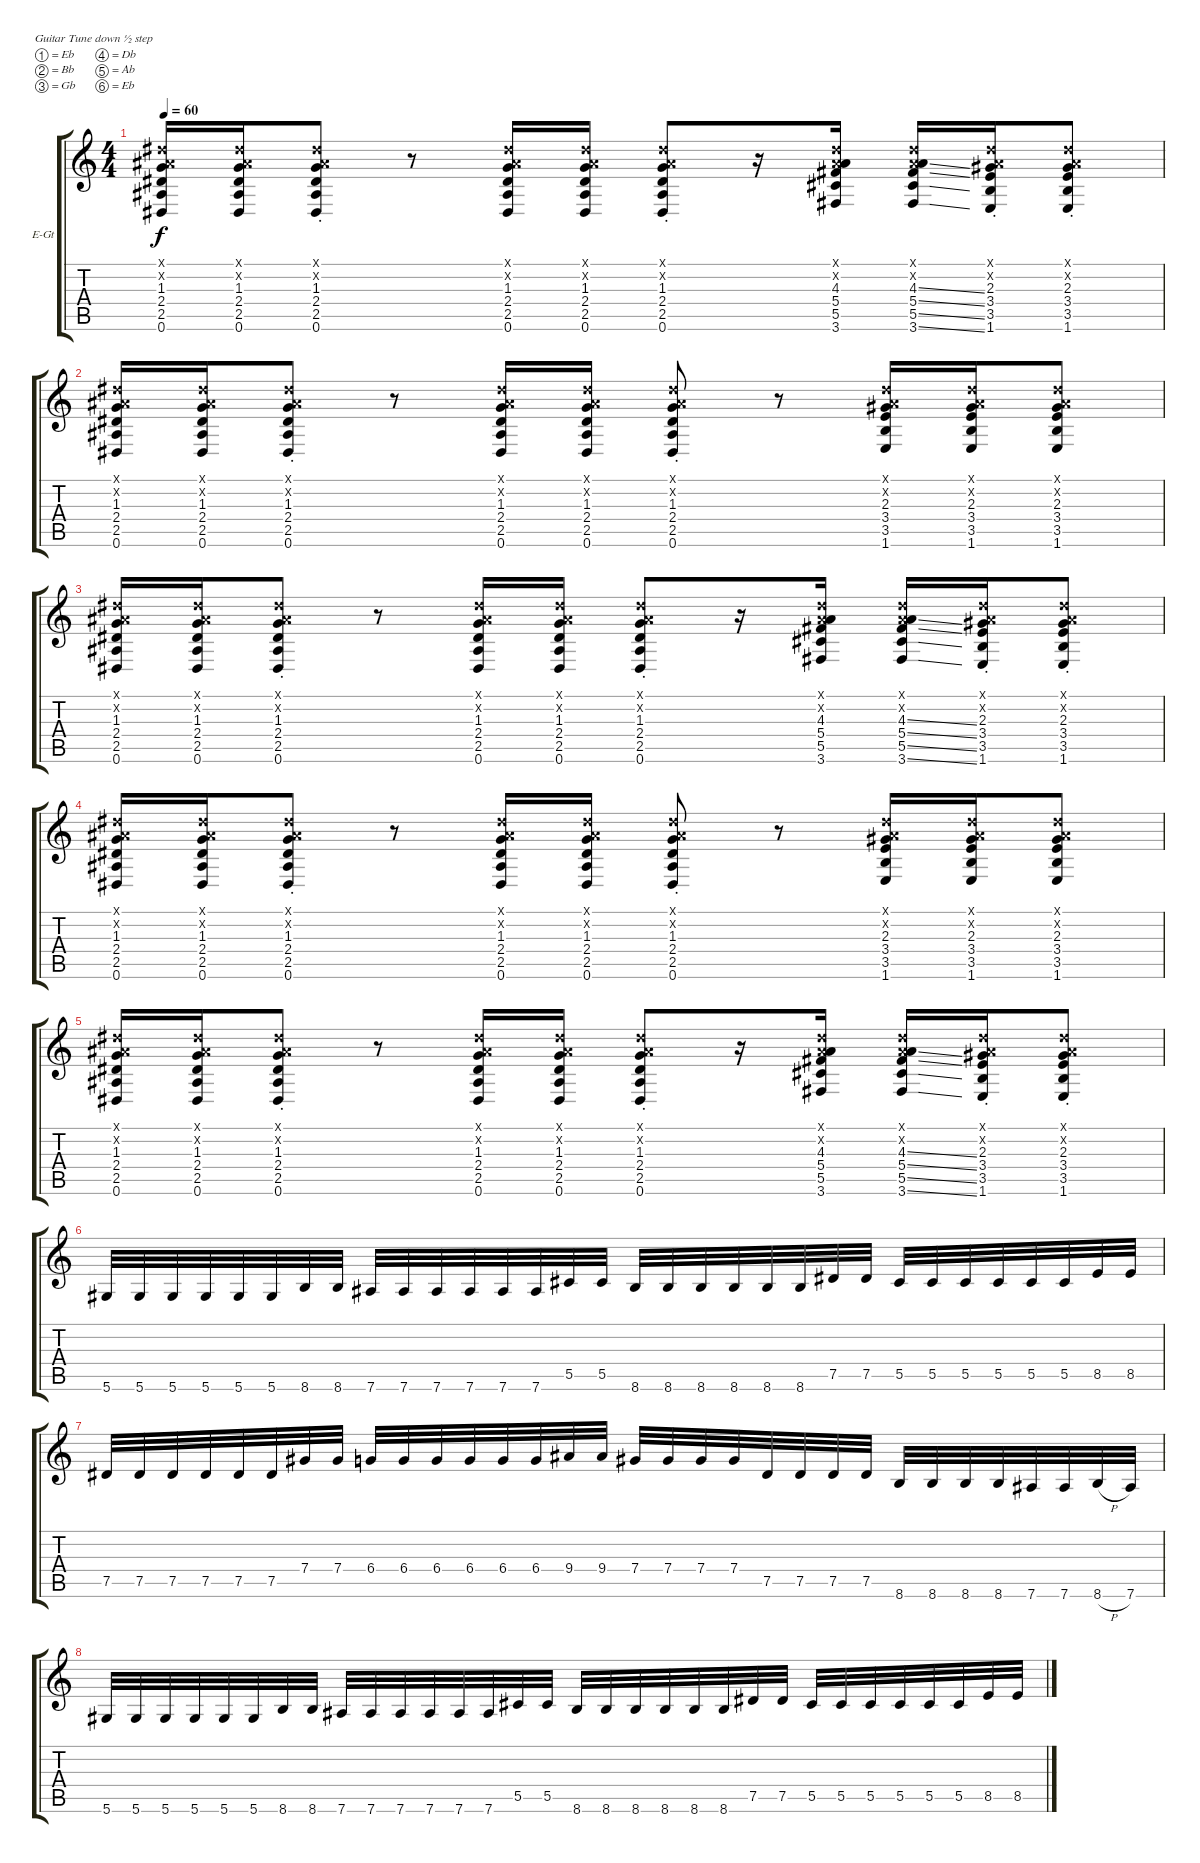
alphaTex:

\bracketExtendMode groupsimilarinstruments
\firstSystemTrackNameOrientation horizontal
\otherSystemsTrackNameOrientation horizontal
\track ("guitar 1" "E-Gt") {instrument overdrivenguitar}
\staff {score tabs}
\tuning (Eb4 Bb3 Gb3 Db3 Ab2 Eb2)
\ts (4 4)
\tempo 60
\clef g2
\ks c
(0.1{x} 0.2{x} 1.3 2.4 2.5 0.6).16{dy f} (0.1{x} 0.2{x} 1.3 2.4 2.5 0.6).16 (0.1{x} 0.2{x} 1.3{st} 2.4{st} 2.5{st} 0.6{st}).8 r.8 (0.1{x} 0.2{x} 1.3 2.4 2.5 0.6).16 (0.1{x} 0.2{x} 1.3 2.4 2.5 0.6).16 (0.1{x} 0.2{x} 1.3{st} 2.4{st} 2.5{st} 0.6{st}).8 r.16 (0.1{x} 0.2{x} 4.3 5.4 5.5 3.6).16 (0.1{x} 0.2{x} 4.3{ss} 5.4{ss} 5.5{ss} 3.6{ss}).16 (0.1{x} 0.2{x} 2.3{st} 3.4{st} 3.5{st} 1.6{st}).16 (0.1{x} 0.2{x} 2.3{st} 3.4{st} 3.5{st} 1.6{st}).8 |
(0.1{x} 0.2{x} 1.3 2.4 2.5 0.6).16 (0.1{x} 0.2{x} 1.3 2.4 2.5 0.6).16 (0.1{x} 0.2{x} 1.3{st} 2.4{st} 2.5{st} 0.6{st}).8 r.8 (0.1{x} 0.2{x} 1.3 2.4 2.5 0.6).16 (0.1{x} 0.2{x} 1.3 2.4 2.5 0.6).16 (0.1{x} 0.2{x} 1.3{st} 2.4{st} 2.5{st} 0.6{st}).8 r.8 (0.1{x} 0.2{x} 2.3 3.4 3.5 1.6).16 (0.1{x} 0.2{x} 2.3 3.4 3.5 1.6).16 (0.1{x} 0.2{x} 2.3 3.4 3.5 1.6).8 |
(0.1{x} 0.2{x} 1.3 2.4 2.5 0.6).16 (0.1{x} 0.2{x} 1.3 2.4 2.5 0.6).16 (0.1{x} 0.2{x} 1.3{st} 2.4{st} 2.5{st} 0.6{st}).8 r.8 (0.1{x} 0.2{x} 1.3 2.4 2.5 0.6).16 (0.1{x} 0.2{x} 1.3 2.4 2.5 0.6).16 (0.1{x} 0.2{x} 1.3{st} 2.4{st} 2.5{st} 0.6{st}).8 r.16 (0.1{x} 0.2{x} 4.3 5.4 5.5 3.6).16 (0.1{x} 0.2{x} 4.3{ss} 5.4{ss} 5.5{ss} 3.6{ss}).16 (0.1{x} 0.2{x} 2.3{st} 3.4{st} 3.5{st} 1.6{st}).16 (0.1{x} 0.2{x} 2.3{st} 3.4{st} 3.5{st} 1.6{st}).8 |
(0.1{x} 0.2{x} 1.3 2.4 2.5 0.6).16 (0.1{x} 0.2{x} 1.3 2.4 2.5 0.6).16 (0.1{x} 0.2{x} 1.3{st} 2.4{st} 2.5{st} 0.6{st}).8 r.8 (0.1{x} 0.2{x} 1.3 2.4 2.5 0.6).16 (0.1{x} 0.2{x} 1.3 2.4 2.5 0.6).16 (0.1{x} 0.2{x} 1.3{st} 2.4{st} 2.5{st} 0.6{st}).8 r.8 (0.1{x} 0.2{x} 2.3 3.4 3.5 1.6).16 (0.1{x} 0.2{x} 2.3 3.4 3.5 1.6).16 (0.1{x} 0.2{x} 2.3 3.4 3.5 1.6).8 |
(0.1{x} 0.2{x} 1.3 2.4 2.5 0.6).16 (0.1{x} 0.2{x} 1.3 2.4 2.5 0.6).16 (0.1{x} 0.2{x} 1.3{st} 2.4{st} 2.5{st} 0.6{st}).8 r.8 (0.1{x} 0.2{x} 1.3 2.4 2.5 0.6).16 (0.1{x} 0.2{x} 1.3 2.4 2.5 0.6).16 (0.1{x} 0.2{x} 1.3{st} 2.4{st} 2.5{st} 0.6{st}).8 r.16 (0.1{x} 0.2{x} 4.3 5.4 5.5 3.6).16 (0.1{x} 0.2{x} 4.3{ss} 5.4{ss} 5.5{ss} 3.6{ss}).16 (0.1{x} 0.2{x} 2.3{st} 3.4{st} 3.5{st} 1.6{st}).16 (0.1{x} 0.2{x} 2.3{st} 3.4{st} 3.5{st} 1.6{st}).8 |
5.6.32 5.6.32 5.6.32 5.6.32 5.6.32 5.6.32 8.6.32 8.6.32 7.6.32 7.6.32 7.6.32 7.6.32 7.6.32 7.6.32 5.5.32 5.5.32 8.6.32 8.6.32 8.6.32 8.6.32 8.6.32 8.6.32 7.5.32 7.5.32 5.5.32 5.5.32 5.5.32 5.5.32 5.5.32 5.5.32 8.5.32 8.5.32 |
7.5.32 7.5.32 7.5.32 7.5.32 7.5.32 7.5.32 7.4.32 7.4.32 6.4.32 6.4.32 6.4.32 6.4.32 6.4.32 6.4.32 9.4.32 9.4.32 7.4.32 7.4.32 7.4.32 7.4.32 7.5.32 7.5.32 7.5.32 7.5.32 8.6.32 8.6.32 8.6.32 8.6.32 7.6.32 7.6.32 8.6{h}.32 7.6.32 |
5.6.32 5.6.32 5.6.32 5.6.32 5.6.32 5.6.32 8.6.32 8.6.32 7.6.32 7.6.32 7.6.32 7.6.32 7.6.32 7.6.32 5.5.32 5.5.32 8.6.32 8.6.32 8.6.32 8.6.32 8.6.32 8.6.32 7.5.32 7.5.32 5.5.32 5.5.32 5.5.32 5.5.32 5.5.32 5.5.32 8.5.32 8.5.32
